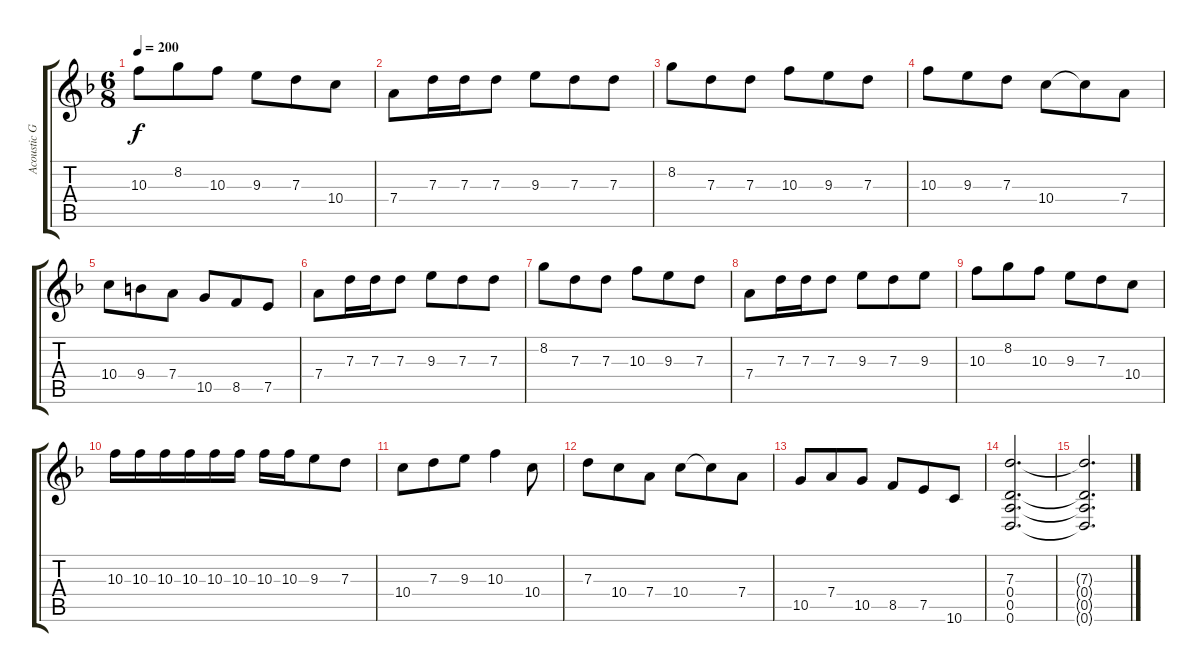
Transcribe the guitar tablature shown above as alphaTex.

\track ("Acoustic Guitar" "Acoustic G") {instrument acousticguitarsteel}
\staff {score tabs}
\tuning (E4 B3 G3 D3 A2 D2) {hide}
\ts (6 8)
\tempo 200
\clef g2
\ks dminor
10.3.8{dy f} 8.2.8 10.3.8 9.3.8 7.3.8 10.4.8 |
7.4.8 7.3.16 7.3.16 7.3.8 9.3.8 7.3.8 7.3.8 |
8.2.8 7.3.8 7.3.8 10.3.8 9.3.8 7.3.8 |
10.3.8 9.3.8 7.3.8 10.4.8 10.4{t}.8 7.4.8 |
10.4.8 9.4.8 7.4.8 10.5.8 8.5.8 7.5.8 |
7.4.8 7.3.16 7.3.16 7.3.8 9.3.8 7.3.8 7.3.8 |
8.2.8 7.3.8 7.3.8 10.3.8 9.3.8 7.3.8 |
7.4.8 7.3.16 7.3.16 7.3.8 9.3.8 7.3.8 9.3.8 |
10.3.8 8.2.8 10.3.8 9.3.8 7.3.8 10.4.8 |
10.3.16 10.3.16 10.3.16 10.3.16 10.3.16 10.3.16 10.3.16 10.3.16 9.3.8 7.3.8 |
10.4.8 7.3.8 9.3.8 10.3.4 10.4.8 |
7.3.8 10.4.8 7.4.8 10.4.8 10.4{t}.8 7.4.8 |
10.5.8 7.4.8 10.5.8 8.5.8 7.5.8 10.6.8 |
(7.3 0.4 0.5 0.6).2{d} |
(7.3{t} 0.4{t} 0.5{t} 0.6{t}).2{d}
